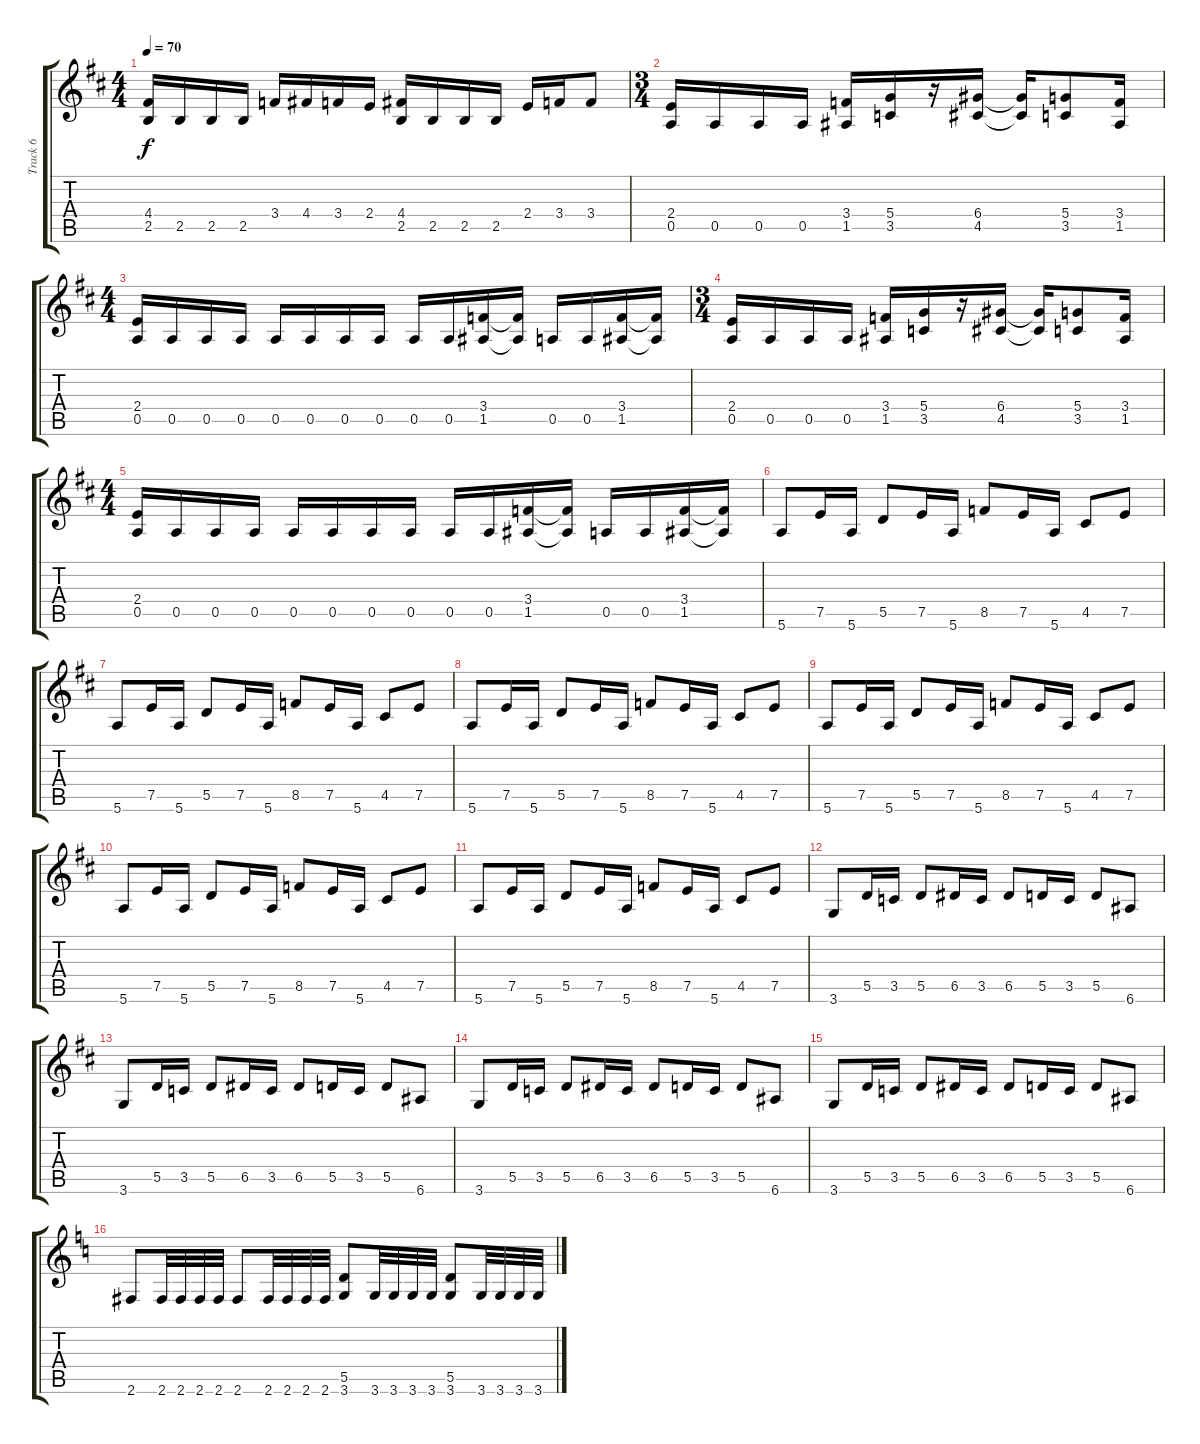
\track ("Track 6" "Track 6") {instrument distortionguitar}
\staff {score tabs}
\tuning (E4 B3 G3 D3 A2 E2) {hide}
\ts (4 4)
\tempo 70
\clef g2
\ks bminor
(4.4 2.5).16{dy f} 2.5.16 2.5.16 2.5.16 3.4.16 4.4.16 3.4.16 2.4.16 (4.4 2.5).16 2.5.16 2.5.16 2.5.16 2.4.16 3.4.16 3.4.8 |
\ts (3 4)
(2.4 0.5).16 0.5.16 0.5.16 0.5.16 (3.4 1.5).16 (5.4 3.5).16 r.16 (6.4 4.5).16 (6.4{t} 4.5{t}).16 (5.4 3.5).8 (3.4 1.5).16 |
\ts (4 4)
(2.4 0.5).16 0.5.16 0.5.16 0.5.16 0.5.16 0.5.16 0.5.16 0.5.16 0.5.16 0.5.16 (3.4 1.5).16 (3.4{t} 1.5{t}).16 0.5.16 0.5.16 (3.4 1.5).16 (3.4{t} 1.5{t}).16 |
\ts (3 4)
(2.4 0.5).16 0.5.16 0.5.16 0.5.16 (3.4 1.5).16 (5.4 3.5).16 r.16 (6.4 4.5).16 (6.4{t} 4.5{t}).16 (5.4 3.5).8 (3.4 1.5).16 |
\ts (4 4)
(2.4 0.5).16 0.5.16 0.5.16 0.5.16 0.5.16 0.5.16 0.5.16 0.5.16 0.5.16 0.5.16 (3.4 1.5).16 (3.4{t} 1.5{t}).16 0.5.16 0.5.16 (3.4 1.5).16 (3.4{t} 1.5{t}).16 |
5.6.8 7.5.16 5.6.16 5.5.8 7.5.16 5.6.16 8.5.8 7.5.16 5.6.16 4.5.8 7.5.8 |
5.6.8 7.5.16 5.6.16 5.5.8 7.5.16 5.6.16 8.5.8 7.5.16 5.6.16 4.5.8 7.5.8 |
5.6.8 7.5.16 5.6.16 5.5.8 7.5.16 5.6.16 8.5.8 7.5.16 5.6.16 4.5.8 7.5.8 |
5.6.8 7.5.16 5.6.16 5.5.8 7.5.16 5.6.16 8.5.8 7.5.16 5.6.16 4.5.8 7.5.8 |
5.6.8 7.5.16 5.6.16 5.5.8 7.5.16 5.6.16 8.5.8 7.5.16 5.6.16 4.5.8 7.5.8 |
5.6.8 7.5.16 5.6.16 5.5.8 7.5.16 5.6.16 8.5.8 7.5.16 5.6.16 4.5.8 7.5.8 |
3.6.8 5.5.16 3.5.16 5.5.8 6.5.16 3.5.16 6.5.8 5.5.16 3.5.16 5.5.8 6.6.8 |
3.6.8 5.5.16 3.5.16 5.5.8 6.5.16 3.5.16 6.5.8 5.5.16 3.5.16 5.5.8 6.6.8 |
3.6.8 5.5.16 3.5.16 5.5.8 6.5.16 3.5.16 6.5.8 5.5.16 3.5.16 5.5.8 6.6.8 |
3.6.8 5.5.16 3.5.16 5.5.8 6.5.16 3.5.16 6.5.8 5.5.16 3.5.16 5.5.8 6.6.8 |
\ks c
2.6.8 2.6.32 2.6.32 2.6.32 2.6.32 2.6.8 2.6.32 2.6.32 2.6.32 2.6.32 (5.5 3.6).8 3.6.32 3.6.32 3.6.32 3.6.32 (5.5 3.6).8 3.6.32 3.6.32 3.6.32 3.6.32
